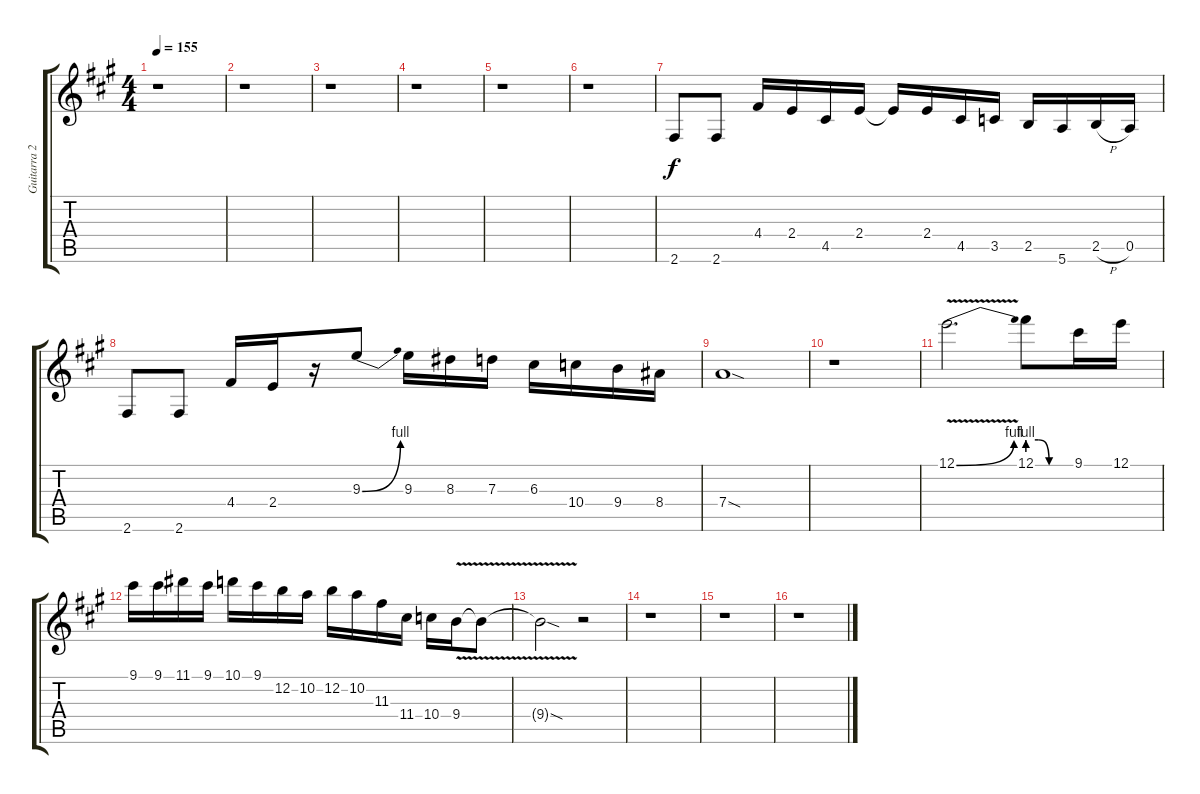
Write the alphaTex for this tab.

\track ("Guitarra 2" "Guitarra 2") {instrument distortionguitar}
\staff {score tabs}
\tuning (E4 B3 G3 D3 A2 E2) {hide}
\ts (4 4)
\tempo 155
\clef g2
\ks f#minor
r.1{dy f} |
r.1 |
r.1 |
r.1 |
r.1 |
r.1 |
2.6.8 2.6.8 4.4.16 2.4.16 4.5.16 2.4.16 2.4{t}.16 2.4.16 4.5.16 3.5.16 2.5.16 5.6.16 2.5{h}.16 0.5.16 |
2.6.8 2.6.8 4.4.16 2.4.16 r.16 9.3{be (bend 0 0 60 4)}.8 9.3.16 8.3.16 7.3.16 6.3.16 10.4.16 9.4.16 8.4.16 |
7.4{sod}.1 |
r.1 |
12.1{be (bend 0 0 60 4) v}.2{d} 12.1{be (custom 0 4 15 4 30 0 60 0)}.8 9.1.16 12.1.16 |
9.1.16 9.1.16 11.1.16 9.1.16 10.1.16 9.1.16 12.2.16 10.2.16 12.2.16 10.2.16 11.3.16 11.4.16 10.4.16 9.4{v}.16 9.4{t}.8 |
9.4{v sod t}.2 r.2 |
r.1 |
r.1 |
r.1
